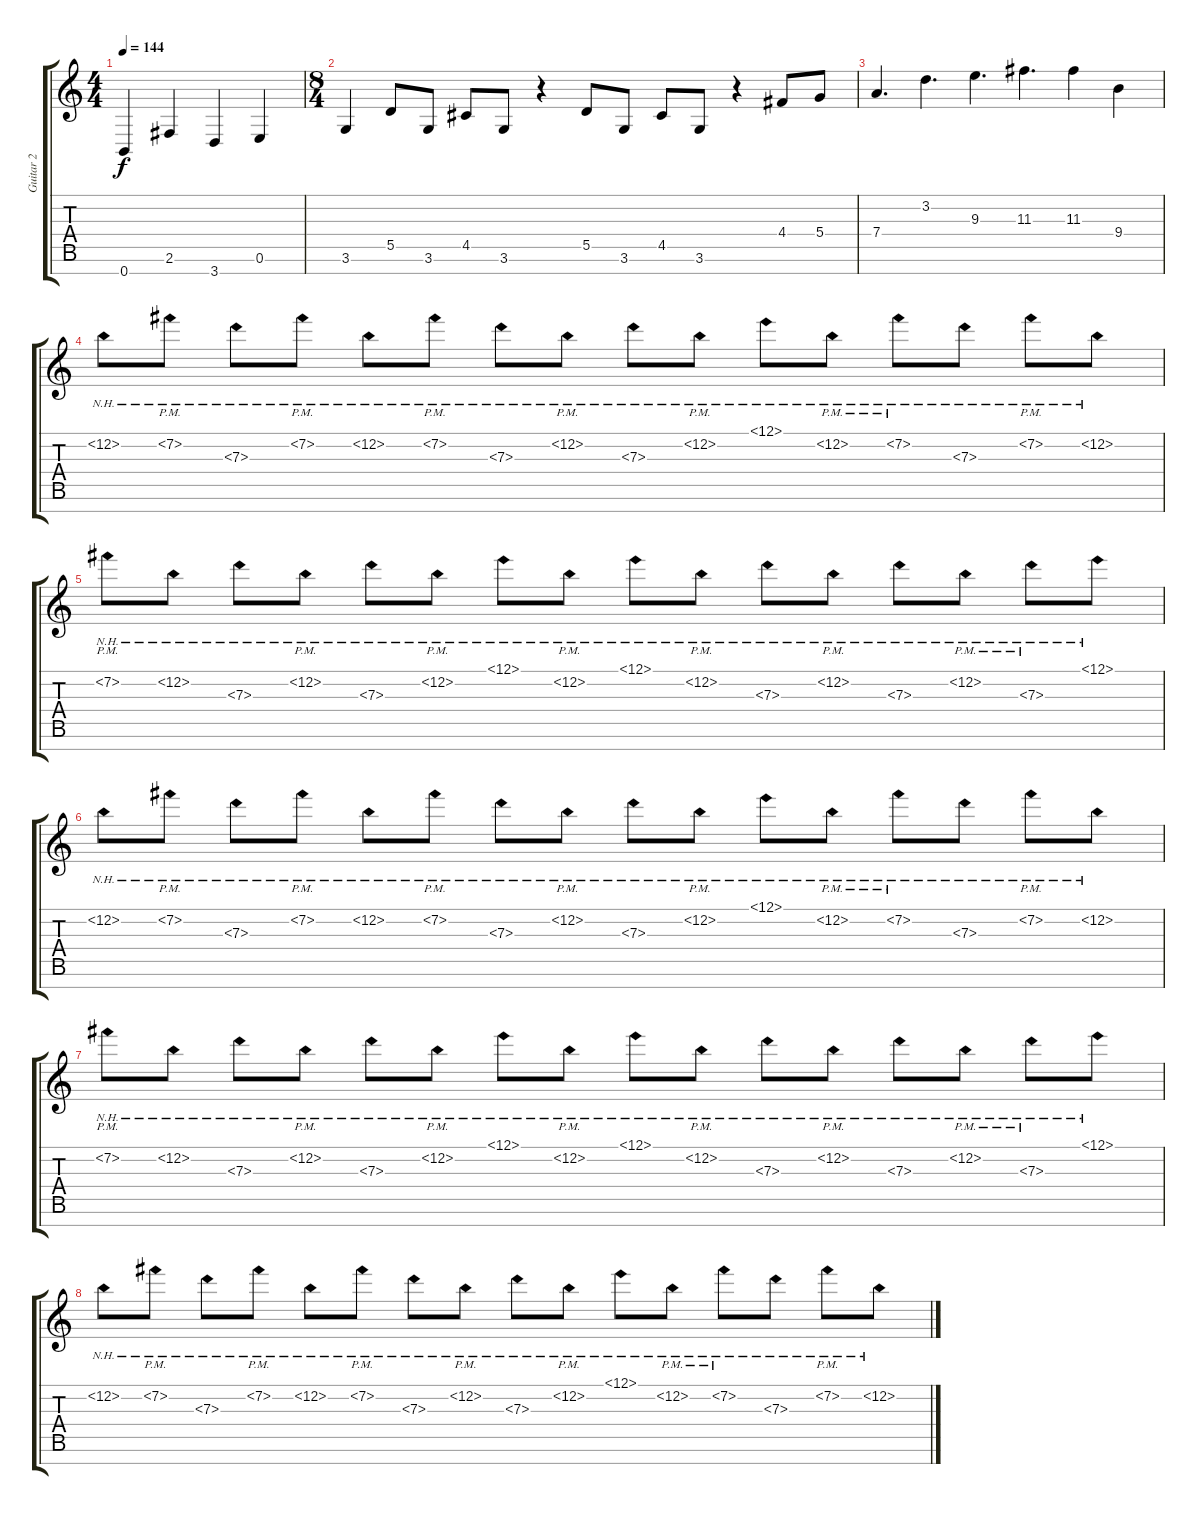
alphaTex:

\track ("Guitar 2" "Guitar 2") {instrument distortionguitar}
\staff {score tabs}
\tuning (E4 B3 G3 D3 A2 E2 B1) {hide}
\ts (4 4)
\tempo 144
\clef g2
\ks c
0.7.4{dy f} 2.6.4 3.7.4 0.6.4 |
\ts (8 4)
3.6.4 5.5.8 3.6.8 4.5.8 3.6.8 r.4 5.5.8 3.6.8 4.5.8 3.6.8 r.4 4.4.8 5.4.8 |
7.4.4{d} 3.2.4{d} 9.3.4{d} 11.3.4{d} 11.3.4 9.4.4 |
12.2{nh}.8{instrument electricguitarclean} 7.2{nh pm}.8 7.3{nh}.8 7.2{nh pm}.8 12.2{nh}.8 7.2{nh pm}.8 7.3{nh}.8 12.2{nh pm}.8 7.3{nh}.8 12.2{nh pm}.8 12.1{nh}.8 12.2{nh pm}.8 7.2{nh pm}.8 7.3{nh}.8 7.2{nh pm}.8 12.2{nh}.8 |
7.2{nh pm}.8 12.2{nh}.8 7.3{nh}.8 12.2{nh pm}.8 7.3{nh}.8 12.2{nh pm}.8 12.1{nh}.8 12.2{nh pm}.8 12.1{nh}.8 12.2{nh pm}.8 7.3{nh}.8 12.2{nh pm}.8 7.3{nh}.8 12.2{nh pm}.8 7.3{nh pm}.8 12.1{nh}.8 |
12.2{nh}.8 7.2{nh pm}.8 7.3{nh}.8 7.2{nh pm}.8 12.2{nh}.8 7.2{nh pm}.8 7.3{nh}.8 12.2{nh pm}.8 7.3{nh}.8 12.2{nh pm}.8 12.1{nh}.8 12.2{nh pm}.8 7.2{nh pm}.8 7.3{nh}.8 7.2{nh pm}.8 12.2{nh}.8 |
7.2{nh pm}.8 12.2{nh}.8 7.3{nh}.8 12.2{nh pm}.8 7.3{nh}.8 12.2{nh pm}.8 12.1{nh}.8 12.2{nh pm}.8 12.1{nh}.8 12.2{nh pm}.8 7.3{nh}.8 12.2{nh pm}.8 7.3{nh}.8 12.2{nh pm}.8 7.3{nh pm}.8 12.1{nh}.8 |
12.2{nh}.8 7.2{nh pm}.8 7.3{nh}.8 7.2{nh pm}.8 12.2{nh}.8 7.2{nh pm}.8 7.3{nh}.8 12.2{nh pm}.8 7.3{nh}.8 12.2{nh pm}.8 12.1{nh}.8 12.2{nh pm}.8 7.2{nh pm}.8 7.3{nh}.8 7.2{nh pm}.8 12.2{nh}.8
